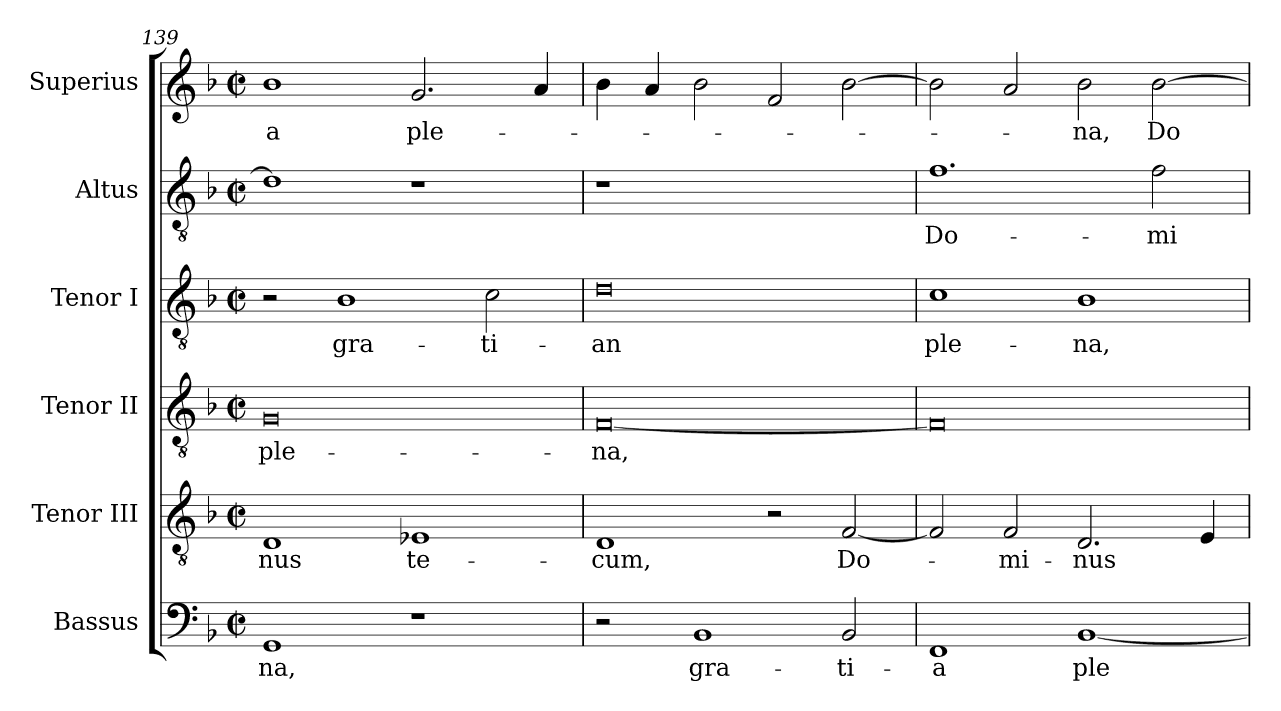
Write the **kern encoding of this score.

**kern	**text	**kern	**text	**kern	**text	**kern	**text	**kern	**text	**kern	**text
*part6	*part6	*part5	*part5	*part4	*part4	*part3	*part3	*part2	*part2	*part1	*part1
*staff6	*staff6	*staff5	*staff5	*staff4	*staff4	*staff3	*staff3	*staff2	*staff2	*staff1	*staff1
*I"Bassus	*	*I"Tenor III	*	*I"Tenor II	*	*I"Tenor I	*	*I"Altus	*	*I"Superius	*
*I'B.	*	*I'T.	*	*I'T.	*	*I'T.	*	*	*	*I'S.	*
*clefF4	*	*clefGv2	*	*clefGv2	*	*clefGv2	*	*clefGv2	*	*clefG2	*
*	*	*ITrd7c12	*	*ITrd7c12	*	*ITrd7c12	*	*ITrd7c12	*	*	*
*k[b-]	*	*k[b-]	*	*k[b-]	*	*k[b-]	*	*k[b-]	*	*k[b-]	*
*F:	*	*F:	*	*F:	*	*F:	*	*F:	*	*F:	*
*M2/2	*	*M2/2	*	*M2/2	*	*M2/2	*	*M2/2	*	*M2/2	*
*met(c|)	*	*met(c|)	*	*met(c|)	*	*met(c|)	*	*met(c|)	*	*met(c|)	*
=139	=139	=139	=139	=139	=139	=139	=139	=139	=139	=139	=139
!	!LO:LY:b:color=#000000	!	!	!	!	!	!	!	!	!	!
!	!	!	!LO:LY:b:color=#000000	!	!	!	!	!	!	!	!
!	!	!	!	!	!LO:LY:b:color=#000000	!	!	!	!	!	!
!	!	!	!	!	!	!	!	!	!	!	!LO:LY:b:color=#000000
1GGi	-na,	1DDi	-nus	0GGi	ple-	2r	.	1Di]	.	1b-i	-a
!	!	!	!	!	!	!	!LO:LY:b:color=#000000	!	!	!	!
.	.	.	.	.	.	1BB-i	gra-	.	.	.	.
!	!	!	!LO:LY:b:color=#000000	!	!	!	!	!	!	!	!
!	!	!	!	!	!	!	!	!	!	!	!LO:LY:b:color=#000000
1r	.	1EE-Xi	te-	.	.	.	.	1r	.	2.gi/	ple-
!	!	!	!	!	!	!	!LO:LY:b:color=#000000	!	!	!	!
.	.	.	.	.	.	2Ci\	-ti-	.	.	.	.
.	.	.	.	.	.	.	.	.	.	4ai/	.
!!LO:LB:g=z
=140	=140	=140	=140	=140	=140	=140	=140	=140	=140	=140	=140
!	!	!	!LO:LY:b:color=#000000	!	!	!	!	!	!	!	!
!	!	!	!	!	!LO:LY:b:color=#000000	!	!	!	!	!	!
!	!	!	!	!	!	!	!LO:LY:b:color=#000000	!LO:N:vis=1	!	!	!
2r	.	1DDi	-cum,	[<0FFi	-na,	0Di	-an	1r	.	4b-i\	.
.	.	.	.	.	.	.	.	.	.	4ai/	.
!	!LO:LY:b:color=#000000	!	!	!	!	!	!	!	!	!	!
1BB-i	gra-	.	.	.	.	.	.	.	.	2b-i\	.
.	.	2r	.	.	.	.	.	1ryy	.	2fi/	.
!	!LO:LY:b:color=#000000	!	!	!	!	!	!	!	!	!	!
!	!	!	!LO:LY:b:color=#000000	!	!	!	!	!	!	!	!
2BB-i/	-ti-	[<2FFi/	Do-	.	.	.	.	.	.	[>2b-i\	.
=141	=141	=141	=141	=141	=141	=141	=141	=141	=141	=141	=141
!	!LO:LY:b:color=#000000	!	!	!	!	!	!	!	!	!	!
!	!	!	!	!	!	!	!LO:LY:b:color=#000000	!	!	!	!
!	!	!	!	!	!	!	!	!	!LO:LY:b:color=#000000	!	!
1FFi	-a	2FFi/]	.	0FFi]	.	1Ci	ple-	1.Fi	Do-	2b-i\]	.
!	!	!	!LO:LY:b:color=#000000	!	!	!	!	!	!	!	!
.	.	2FFi/	-mi-	.	.	.	.	.	.	2ai/	.
!	!LO:LY:b:color=#000000	!	!	!	!	!	!	!	!	!	!
!	!	!	!LO:LY:b:color=#000000	!	!	!	!	!	!	!	!
!	!	!	!	!	!	!	!LO:LY:b:color=#000000	!	!	!	!
!	!	!	!	!	!	!	!	!	!	!	!LO:LY:b:color=#000000
[<1BB-i	ple-	2.DDi/	-nus	.	.	1BB-i	-na,	.	.	2b-i\	-na,
!	!	!	!	!	!	!	!	!	!LO:LY:b:color=#000000	!	!
!	!	!	!	!	!	!	!	!	!	!	!LO:LY:b:color=#000000
.	.	.	.	.	.	.	.	2Fi\	-mi-	[>2b-i\	Do-
.	.	4EEi/	.	.	.	.	.	.	.	.	.
=	=	=	=	=	=	=	=	=	=	=	=
*-	*-	*-	*-	*-	*-	*-	*-	*-	*-	*-	*-
